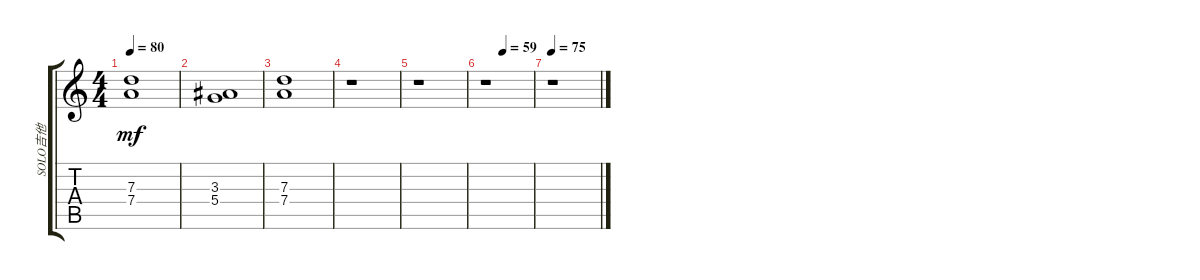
\track ("SOLO吉他" "SOLO吉他") {instrument overdrivenguitar}
\staff {score tabs}
\tuning (E4 B3 G3 D3 A2 E2) {hide}
\ts (4 4)
\tempo 80
\clef g2
\ks c
(7.3 7.4).1{dy mf volume 12} |
(3.3 5.4).1{volume 12} |
(7.3 7.4).1{volume 12} |
r.1 |
r.1 |
\tempo (59 0.375)
r.1 |
\tempo 75
r.1
